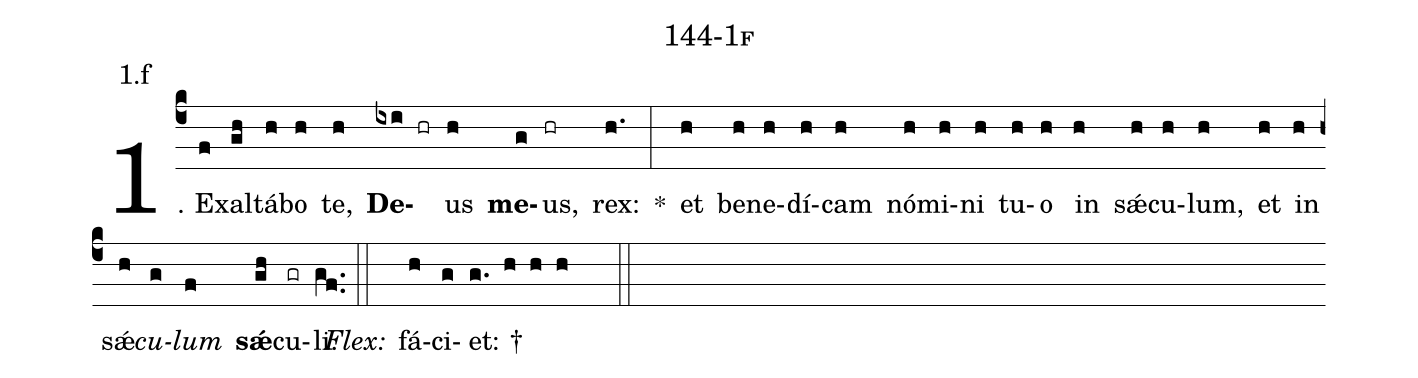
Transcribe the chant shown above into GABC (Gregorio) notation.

name: 144-1f;
annotation: 1.f;
%%
(c4)1. Ex(f)al(gh)tá(h)bo(h) te,(h) <b>De</b>(ixi hr)us(h) <b>me</b>(g)us,(hr) rex:(h.) *(:) et(h) be(h)ne(h)dí(h)cam(h) nó(h)mi(h)ni(h) tu(h)o(h) in(h) sǽ(h)cu(h)lum,(h) et(h) in(h) sǽ(h)<i>cu</i>(g)<i>lum</i>(f) <b>sǽ</b>(gh)cu(gr)li.(gf..) (::)
<i>Flex:</i>()  fá(h)ci(g)et: †(g. h h h  ::)
